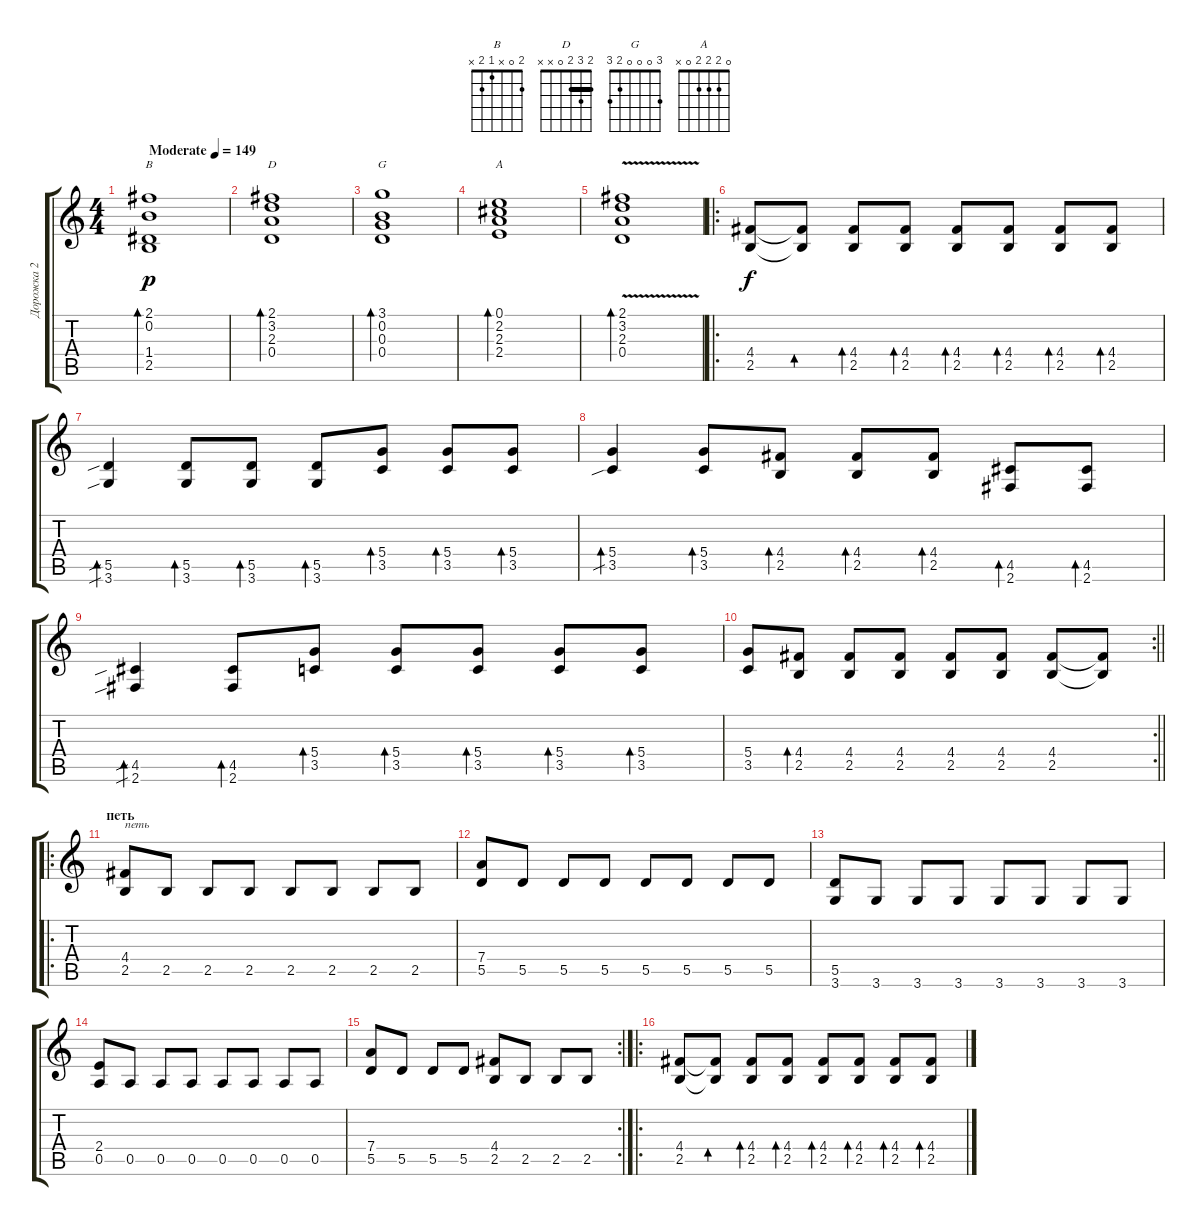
\track ("Дорожка 2" "Дорожка 2") {instrument distortionguitar}
\staff {score tabs}
\tuning (E4 B3 G3 D3 A2 E2) {hide}
\chord ("B" 2 0 x 1 2 x)
\chord ("D" 2 3 2 0 x x) {barre 2}
\chord ("G" 3 0 0 0 2 3)
\chord ("A" 0 2 2 2 0 x)
\ts (4 4)
\tempo (149 "Moderate")
\clef g2
\ks c
(2.1 0.2 1.4 2.5).1{bd 240 ch "B" dy p instrument acousticguitarsteel} |
(2.1 3.2 2.3 0.4).1{bd 240 ch "D"} |
(3.1 0.2 0.3 0.4).1{bd 240 ch "G"} |
(0.1 2.2 2.3 2.4).1{bd 240 ch "A"} |
(2.1 3.2 2.3 0.4{v}).1{bd 480} |
\ro
(4.4 2.5).8{dy f instrument distortionguitar} (4.4{t} 2.5{t}).8{bd 120} (4.4 2.5).8{bd 120} (4.4 2.5).8{bd 120} (4.4 2.5).8{bd 120} (4.4 2.5).8{bd 120} (4.4 2.5).8{bd 120} (4.4 2.5).8{bd 120} |
(5.5{sib} 3.6{sib}).4{bd 120} (5.5 3.6).8{bd 120} (5.5 3.6).8{bd 120} (5.5 3.6).8{bd 120} (5.4 3.5).8{bd 120} (5.4 3.5).8{bd 120} (5.4 3.5).8{bd 120} |
(5.4 3.5{sib}).4{bd 120} (5.4 3.5).8{bd 120} (4.4 2.5).8{bd 120} (4.4 2.5).8{bd 120} (4.4 2.5).8{bd 120} (4.5 2.6).8{bd 120} (4.5 2.6).8{bd 120} |
(4.5{sib} 2.6{sib}).4{bd 120} (4.5 2.6).8{bd 120} (5.4 3.5).8{bd 120} (5.4 3.5).8{bd 120} (5.4 3.5).8{bd 120} (5.4 3.5).8{bd 120} (5.4 3.5).8{bd 120} |
\rc 2
\barLineRight lightlight
(5.4 3.5).8 (4.4 2.5).8{bd 120} (4.4 2.5).8 (4.4 2.5).8 (4.4 2.5).8 (4.4 2.5).8 (4.4 2.5).8 (4.4{t} 2.5{t}).8 |
\ro
\section ("" "петь")
(4.4 2.5).8{txt "петь"} 2.5.8 2.5.8 2.5.8 2.5.8 2.5.8 2.5.8 2.5.8 |
(7.4 5.5).8 5.5.8 5.5.8 5.5.8 5.5.8 5.5.8 5.5.8 5.5.8 |
(5.5 3.6).8 3.6.8 3.6.8 3.6.8 3.6.8 3.6.8 3.6.8 3.6.8 |
(2.4 0.5).8 0.5.8 0.5.8 0.5.8 0.5.8 0.5.8 0.5.8 0.5.8 |
\rc 2
(7.4 5.5).8 5.5.8 5.5.8 5.5.8 (4.4 2.5).8 2.5.8 2.5.8 2.5.8 |
\ro
(4.4 2.5).8{instrument distortionguitar} (4.4{t} 2.5{t}).8{bd 120} (4.4 2.5).8{bd 120} (4.4 2.5).8{bd 120} (4.4 2.5).8{bd 120} (4.4 2.5).8{bd 120} (4.4 2.5).8{bd 120} (4.4 2.5).8{bd 120}
